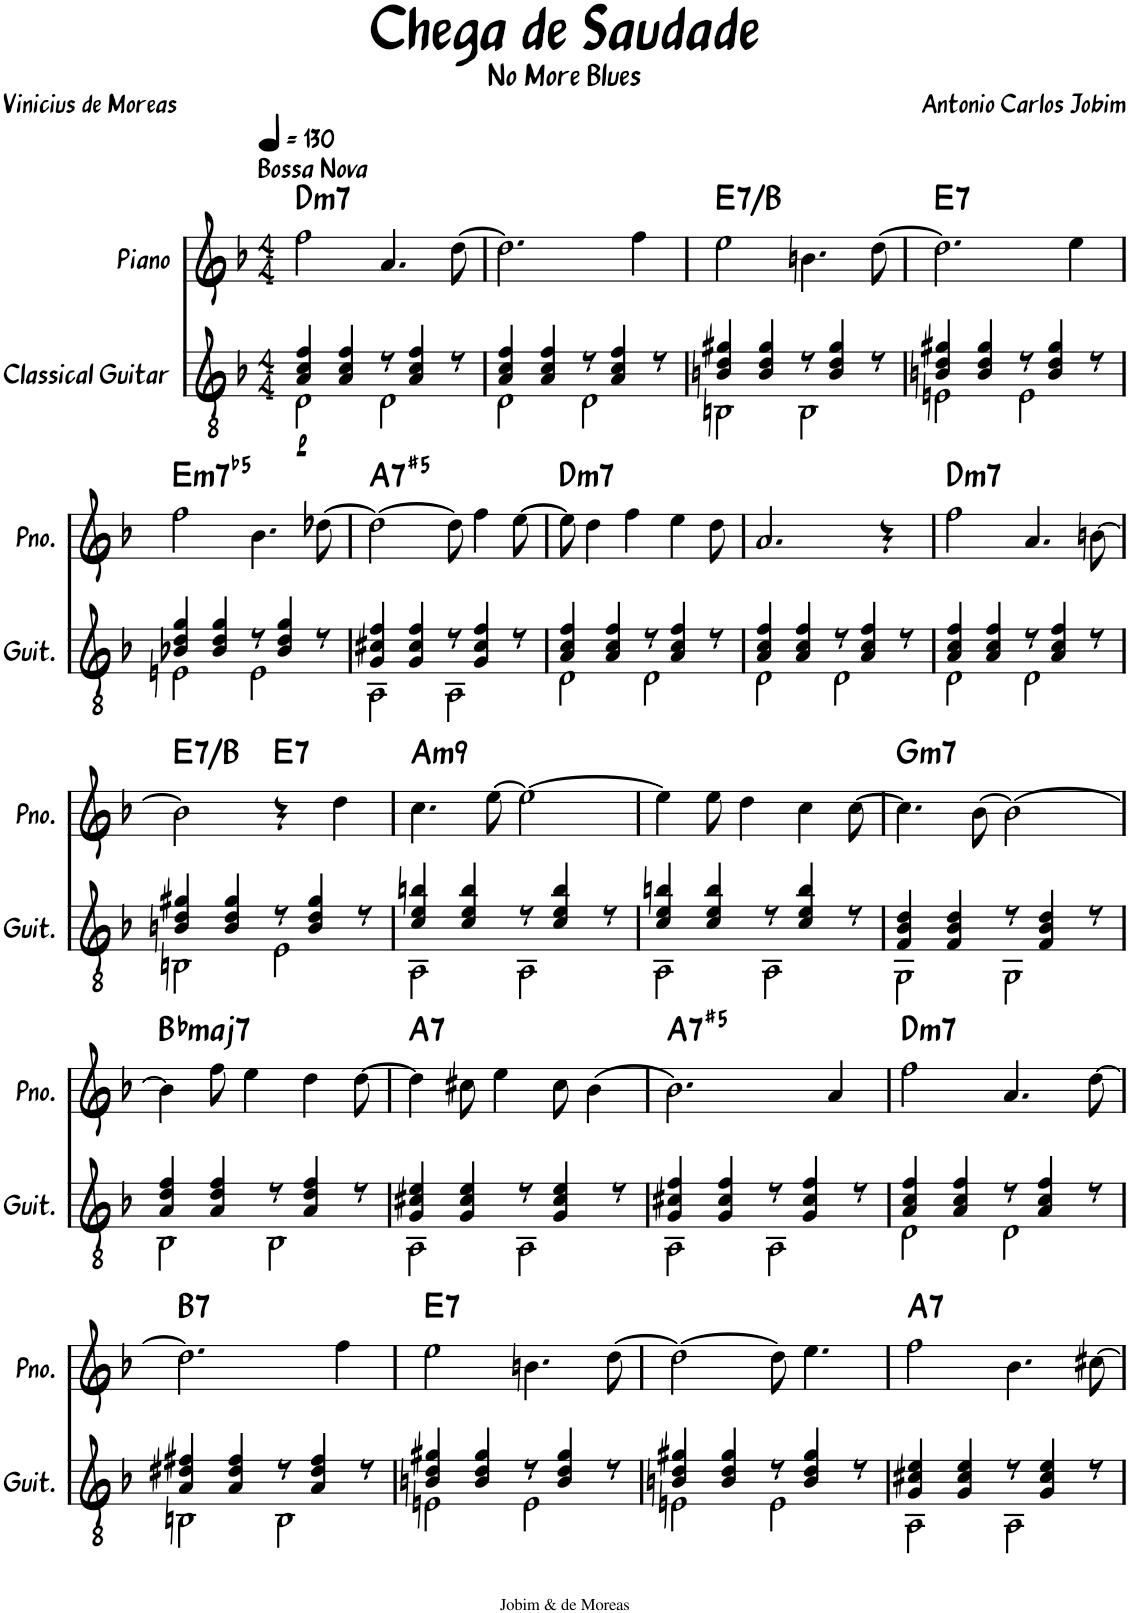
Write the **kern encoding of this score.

**kern	**dynam	**kern	**harte
*part2	*part2	*part1	*part1
*staff2	*staff2	*staff1	*
*I"Classical Guitar	*	*I"Piano	*
*I'Guit.	*	*I'Pno.	*
*clefGv2	*	*clefG2	*
*k[b-]	*	*k[b-]	*
*M4/4	*	*M4/4	*
*MM130	*	*MM130	*
=1	=1	=1	=1
*^	*	*	*
!	!	!	!LO:TX:a:B:t=Bossa Nova	!
!	!	!LO:DY:b	!	!LO:H:kt=m7
4A/ 4c/ 4f/	2D\	p	2ff\	D:min7
4A/ 4c/ 4f/	.	.	.	.
8r	2D\	.	4.a/	.
4A/ 4c/ 4f/	.	.	.	.
8r	.	.	[8dd\	.
=2	=2	=2	=2	=2
4A/ 4c/ 4f/	2D\	.	2.dd\]	.
4A/ 4c/ 4f/	.	.	.	.
8r	2D\	.	.	.
4A/ 4c/ 4f/	.	.	.	.
.	.	.	4ff\	.
8r	.	.	.	.
=3	=3	=3	=3	=3
!	!	!	!	!LO:H:kt=7
4Bn/ 4d/ 4g#X/	2BBn\	.	2ee\	E:7/5
4B/ 4d/ 4g#/	.	.	.	.
8r	2BB\	.	4.bn\	.
4B/ 4d/ 4g#/	.	.	.	.
8r	.	.	[8dd\	.
=4	=4	=4	=4	=4
!	!	!	!	!LO:H:kt=7
4Bn/ 4d/ 4g#X/	2En\	.	2.dd\]	E:7
4B/ 4d/ 4g#/	.	.	.	.
8r	2E\	.	.	.
4B/ 4d/ 4g#/	.	.	.	.
.	.	.	4ee\	.
8r	.	.	.	.
!!LO:LB:g=z
=5	=5	=5	=5	=5
!	!	!	!	!LO:H:kt=m7b5
4B-X/ 4d/ 4g/	2En\	.	2ff\	E:hdim7
4B-/ 4d/ 4g/	.	.	.	.
8r	2E\	.	4.b-\	.
4B-/ 4d/ 4g/	.	.	.	.
8r	.	.	[8dd-X\	.
=6	=6	=6	=6	=6
!	!	!	!	!LO:H:kt=7
4G/ 4c#X/ 4f/	2AA\	.	2dd-\_	A:(3,#5,b7)
4G/ 4c#/ 4f/	.	.	.	.
8r	2AA\	.	8dd-\]	.
4G/ 4c#/ 4f/	.	.	4ff\	.
8r	.	.	[8ee\	.
=7	=7	=7	=7	=7
!	!	!	!	!LO:H:kt=m7
4A/ 4c/ 4f/	2D\	.	8ee\]	D:min7
.	.	.	4dd\	.
4A/ 4c/ 4f/	.	.	.	.
.	.	.	4ff\	.
8r	2D\	.	.	.
4A/ 4c/ 4f/	.	.	4ee\	.
8r	.	.	8dd\	.
=8	=8	=8	=8	=8
4A/ 4c/ 4f/	2D\	.	2.a/	.
4A/ 4c/ 4f/	.	.	.	.
8r	2D\	.	.	.
4A/ 4c/ 4f/	.	.	.	.
.	.	.	4r	.
8r	.	.	.	.
=9	=9	=9	=9	=9
!	!	!	!	!LO:H:kt=m7
4A/ 4c/ 4f/	2D\	.	2ff\	D:min7
4A/ 4c/ 4f/	.	.	.	.
8r	2D\	.	4.a/	.
4A/ 4c/ 4f/	.	.	.	.
8r	.	.	[8bn\	.
!!LO:LB:g=z
=10	=10	=10	=10	=10
!	!	!	!	!LO:H:kt=7
4Bn/ 4d/ 4g#X/	2BBn\	.	2b\]	E:7/5
4B/ 4d/ 4g#/	.	.	.	.
!	!	!	!	!LO:H:kt=7
8r	2E\	.	4r	E:7
4B/ 4d/ 4g#/	.	.	.	.
.	.	.	4dd\	.
8r	.	.	.	.
=11	=11	=11	=11	=11
!	!	!	!	!LO:H:kt=m9
4c/ 4e/ 4bn/	2AA\	.	4.cc\	A:min9
4c/ 4e/ 4b/	.	.	.	.
.	.	.	[8ee\	.
8r	2AA\	.	2ee\_	.
4c/ 4e/ 4b/	.	.	.	.
8r	.	.	.	.
=12	=12	=12	=12	=12
4c/ 4e/ 4bn/	2AA\	.	4ee\]	.
4c/ 4e/ 4b/	.	.	8ee\	.
.	.	.	4dd\	.
8r	2AA\	.	.	.
4c/ 4e/ 4b/	.	.	4cc\	.
8r	.	.	[8cc\	.
=13	=13	=13	=13	=13
!	!	!	!	!LO:H:kt=m7
4F/ 4B-/ 4d/	2GG\	.	4.cc\]	G:min7
4F/ 4B-/ 4d/	.	.	.	.
.	.	.	[8b-\	.
8r	2GG\	.	2b-\_	.
4F/ 4B-/ 4d/	.	.	.	.
8r	.	.	.	.
!!LO:LB:g=z
=14	=14	=14	=14	=14
!	!	!	!	!LO:H:kt=maj7
4A/ 4d/ 4f/	2BB-\	.	4b-\]	Bb:maj7
4A/ 4d/ 4f/	.	.	8ff\	.
.	.	.	4ee\	.
8r	2BB-\	.	.	.
4A/ 4d/ 4f/	.	.	4dd\	.
8r	.	.	[8dd\	.
=15	=15	=15	=15	=15
!	!	!	!	!LO:H:kt=7
4G/ 4c#X/ 4e/	2AA\	.	4dd\]	A:7
4G/ 4c#/ 4e/	.	.	8cc#X\	.
.	.	.	4ee\	.
8r	2AA\	.	.	.
4G/ 4c#/ 4e/	.	.	8cc#\	.
.	.	.	[4b-\	.
8r	.	.	.	.
=16	=16	=16	=16	=16
!	!	!	!	!LO:H:kt=7
4G/ 4c#X/ 4f/	2AA\	.	2.b-\]	A:(3,#5,b7)
4G/ 4c#/ 4f/	.	.	.	.
8r	2AA\	.	.	.
4G/ 4c#/ 4f/	.	.	.	.
.	.	.	4a/	.
8r	.	.	.	.
=17	=17	=17	=17	=17
!	!	!	!	!LO:H:kt=m7
4A/ 4c/ 4f/	2D\	.	2ff\	D:min7
4A/ 4c/ 4f/	.	.	.	.
8r	2D\	.	4.a/	.
4A/ 4c/ 4f/	.	.	.	.
8r	.	.	[8dd\	.
!!LO:LB:g=z
=18	=18	=18	=18	=18
!	!	!	!	!LO:H:kt=7
4A/ 4d#X/ 4f#X/	2BBn\	.	2.dd\]	B:7
4A/ 4d#/ 4f#/	.	.	.	.
8r	2BB\	.	.	.
4A/ 4d#/ 4f#/	.	.	.	.
.	.	.	4ff\	.
8r	.	.	.	.
=19	=19	=19	=19	=19
!	!	!	!	!LO:H:kt=7
4Bn/ 4d/ 4g#X/	2En\	.	2ee\	E:7
4B/ 4d/ 4g#/	.	.	.	.
8r	2E\	.	4.bn\	.
4B/ 4d/ 4g#/	.	.	.	.
8r	.	.	[8dd\	.
=20	=20	=20	=20	=20
4Bn/ 4d/ 4g#X/	2En\	.	2dd\_	.
4B/ 4d/ 4g#/	.	.	.	.
8r	2E\	.	8dd\]	.
4B/ 4d/ 4g#/	.	.	4.ee\	.
8r	.	.	.	.
=21	=21	=21	=21	=21
!	!	!	!	!LO:H:kt=7
4G/ 4c#X/ 4e/	2AA\	.	2ff\	A:7
4G/ 4c#/ 4e/	.	.	.	.
8r	2AA\	.	4.b-\	.
4G/ 4c#/ 4e/	.	.	.	.
8r	.	.	[8cc#X\	.
*v	*v	*	*	*
=	=	=	=
*-	*-	*-	*-
